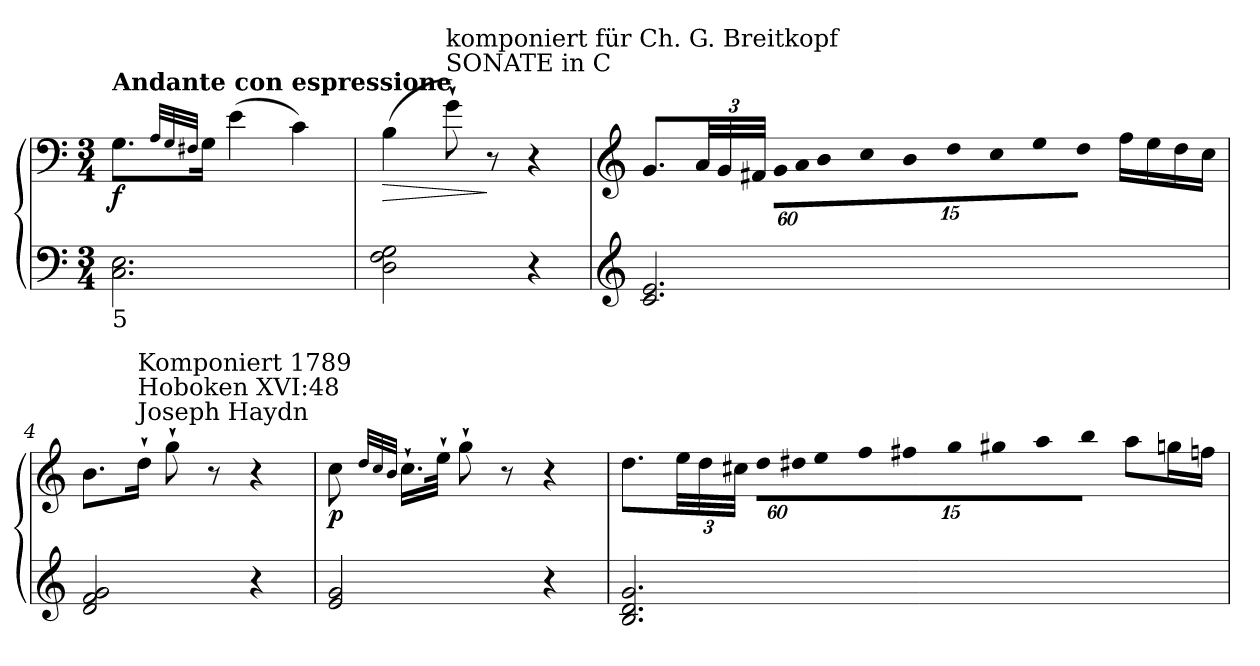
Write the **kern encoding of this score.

**kern	**kern	**dynam
*part1	*part1	*part1
*staff2	*staff1	*staff1/2
*clefF4	*clefF4	*
*k[]	*k[]	*
*M3/4	*M3/4	*
*MM120	*MM120	*
=1	=1	=1
!	!LO:TX:a:B:t=Andante con espressione	!
!LO:TX:b:t=5	!	!
!	!	!LO:DY:b
2.C\ 2.E\	8.G\L	f
.	32qA/LLL	.
.	32qG/	.
.	32qF#X/JJJ	.
.	16G\Jk	.
.	(>4e\	.
.	4c\)	.
=2	=2	=2
!	!	!LO:HP:b
2D\ 2F\ 2G\	(>4B\	>
!	!LO:TX:a:t=SONATE in C	!
!	!LO:TX:a:t=komponiert für Ch. G. Breitkopf	!
.	8g`\)	.
.	8r	]
4r	4r	.
=3	=3	=3
*clefG2	*clefG2	*
2.c/ 2.e/	8.g/L	.
*	*Xbrackettup	*
.	48a/LL	.
.	48g/	.
.	48f#X/JJJ	.
!	!LO:N:vis=32	!
.	1920%53g\LLL	.
!	!LO:N:vis=32	!
.	1920%53a\	.
.	1920ryy	.
!	!LO:N:vis=32	!
.	1920%53b\	.
!	!LO:N:vis=32	!
.	1920%53cc\	.
!	!LO:N:vis=32	!
.	1920%53b\	.
.	1920ryy	.
!	!LO:N:vis=32	!
.	1920%53dd\	.
!	!LO:N:vis=32	!
.	1920%53cc\	.
!	!LO:N:vis=32	!
.	1920%53ee\	.
.	1920ryy	.
!	!LO:N:vis=32	!
.	1920%53dd\JJJ	.
.	16ff\LL	.
.	16ee\	.
.	16dd\	.
.	16cc\JJ	.
=4	=4	=4
2d/ 2f/ 2g/	8.b\L	.
!	!LO:TX:a:t=Joseph Haydn	!
!	!LO:TX:a:t=Hoboken XVI&colon;48	!
!	!LO:TX:a:t=Komponiert 1789	!
.	16dd`\Jk	.
.	8gg`\	.
.	8r	.
4r	4r	.
!!LO:LB:g=z
=5	=5	=5
!	!	!LO:DY:b
2e/ 2g/	8cc\	p
.	32qdd/LLL	.
.	32qcc/	.
.	32qb/JJJ	.
.	16.cc`\LL	.
.	32ee`\JJk	.
.	8gg`\	.
.	8r	.
4r	4r	.
=6	=6	=6
2.B/ 2.d/ 2.g/	8.dd\L	.
.	48ee\LL	.
.	48dd\	.
.	48cc#X\JJJ	.
!	!LO:N:vis=32	!
.	1920%53dd\LLL	.
!	!LO:N:vis=32	!
.	1920%53dd#X\	.
.	1920ryy	.
!	!LO:N:vis=32	!
.	1920%53ee\	.
!	!LO:N:vis=32	!
.	1920%53ff\	.
!	!LO:N:vis=32	!
.	1920%53ff#X\	.
.	1920ryy	.
!	!LO:N:vis=32	!
.	1920%53gg\	.
!	!LO:N:vis=32	!
.	1920%53gg#X\	.
!	!LO:N:vis=32	!
.	1920%53aa\	.
.	1920ryy	.
!	!LO:N:vis=32	!
.	1920%53bb\JJJ	.
.	8aa\L	.
.	16ggn\L	.
.	16ffn\JJ	.
=	=	=
*-	*-	*-
